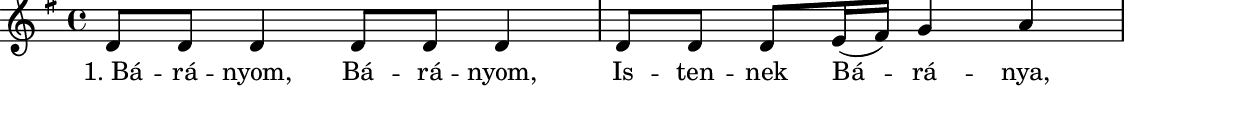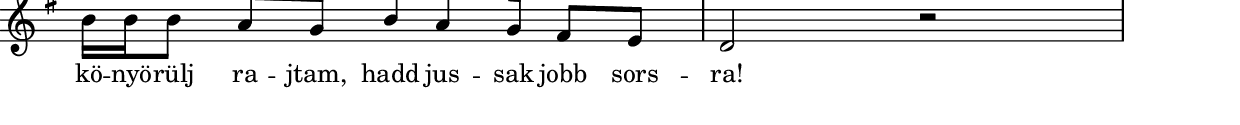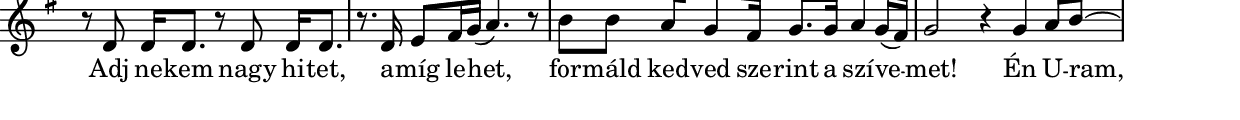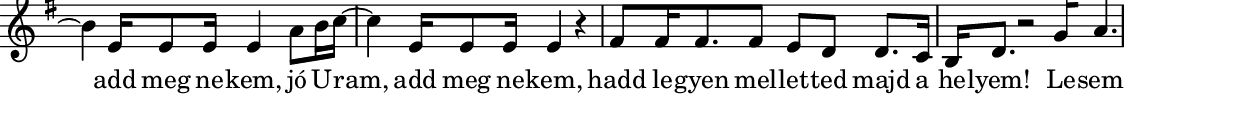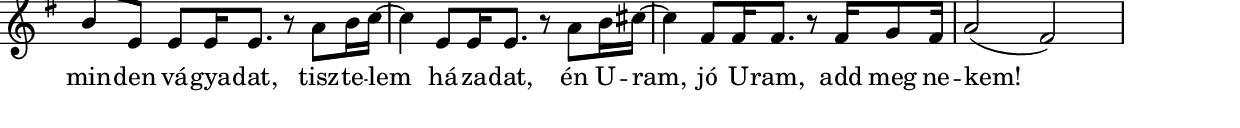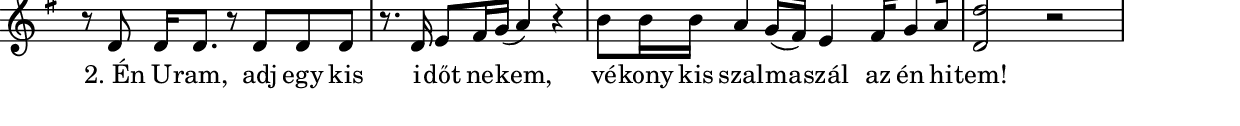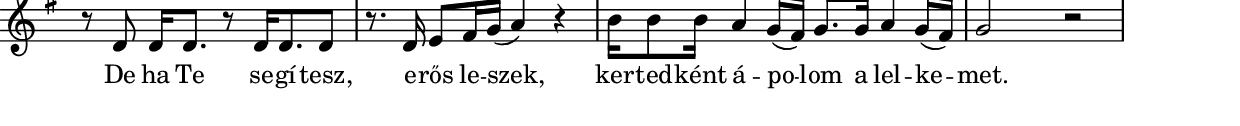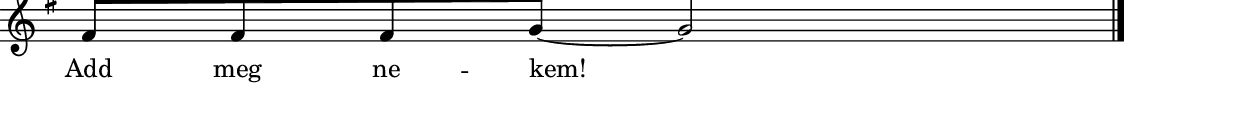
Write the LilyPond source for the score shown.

% MusicXML to Lilypond converter by Kovi

szovegAAA = \lyricmode {  "1. Bá" -- "rá" -- "nyom," "Bá" -- "rá" -- "nyom," "Is" -- "ten" -- "nek" "Bá" -- "rá" -- "nya," "kö" -- "nyö" -- "rülj" "ra" -- "jtam," "hadd" "jus" -- "sak" "jobb" "sors" -- "ra!" "Adj" "ne" -- "kem" "nagy" "hi" -- "tet," "a" -- "míg" "le" -- "het," "for" -- "máld" "ked" -- "ved" "sze" -- "rint" "a" "szí" -- "ve" -- "met!" "Én" "U" -- "ram," "add" "meg" "ne" -- "kem," "jó" "U" -- "ram," "add" "meg" "ne" -- "kem," "hadd" "le" -- "gyen" "mel" -- "let" -- "ted" "majd" "a" "he" -- "lyem!" "Le" -- "sem" "min" -- "den" "vá" -- "gya" -- "dat," "tisz" -- "te" -- "lem" "há" -- "za" -- "dat," "én" "U" -- "ram," "jó" "U" -- "ram," "add" "meg" "ne" -- "kem!" "2. Én" "U" -- "ram," "adj" "egy" "kis" "i" -- "dőt" "ne" -- "kem," "vé" -- "kony" "kis" "szal" -- "ma" -- "szál" "az" "én" "hi" -- "tem!" "De" "ha" "Te" "se" -- "gí" -- "tesz," "e" -- "rős" "le" -- "szek," "ker" -- "ted" -- "ként" "á" -- "po" -- "lom" "a" "lel" -- "ke" -- "met." "Add" "meg" "ne" -- "kem!"  }

% Analyzing...
% 1 parts
% 1 Staff
% forceBassClefActive = 
melody = {
% 170 notes in the part
% 1 voices

\new Staff
\new Voice {
% 170 notes
% 25 mesaures

% Measure 1
\clef "treble"
\key g \major
\time 4/4 
d'8 d'8 d'4 d'8 d'8 d'4 
% Measure 2
d'8 d'8 d'8 e'16 (fis'16 )g'4 a'4 
% Measure 3
b'16 b'16 b'8 a'8 g'8 b'16 a'8 g'16 fis'8 e'8 
% Measure 4
d'2 r2 
% Measure 5
\break
r8 d'8 d'16 d'8. r8 d'8 d'16 d'8. 
% Measure 6
r8. d'16 e'8 fis'16 g'16 (a'4. )r8 
% Measure 7
b'8 b'8 a'16 g'8 fis'16 g'8. g'16 a'8 g'16 (fis'16 )
% Measure 8
g'2 r4 \once \override Score.RehearsalMark #'self-alignment-X = #LEFT
\mark \markup{ \fontsize #-1 \box Refrén } 
g'8 a'16 b'16~ 
% Measure 9
\break
b'4 e'16 e'8 e'16 e'4 a'8 b'16 c''16~ 
% Measure 10
c''4 e'16 e'8 e'16 e'4 r4 
% Measure 11
fis'8 fis'16 fis'8. fis'8 e'8 d'8 d'8. c'16 
% Measure 12
b16 d'8. r2 g'16 a'8. 
% Measure 13
\break
b'8 e'8 e'8 e'16 e'8. r8 a'8 b'16 c''16~ 
% Measure 14
c''4 e'8 e'16 e'8. r8 a'8 b'16 cis''16~ 
% Measure 15
cis''4 fis'8 fis'16 fis'8. r8 fis'16 g'8 fis'16 
% Measure 16
a'2 (fis'2 )
% Measure 17
\break
r8 d'8 d'16 d'8. r8 d'8 d'8 d'8 
% Measure 18
r8. d'16 e'8 fis'16 g'16 (a'4 )r4 
% Measure 19
b'8 b'16 b'16 a'8 g'16 (fis'16 )e'4 fis'16 g'8 a'16 
% Measure 20
<d' d'' >2 r2 
% Measure 21
\break
r8 d'8 d'16 d'8. r8 d'16 d'8. d'8 
% Measure 22
r8. d'16 e'8 fis'16 g'16 (a'4 )r4 
% Measure 23
b'16 b'8 b'16 a'8 g'16 (fis'16 )g'8. g'16 a'8 g'16 (fis'16 )
% Measure 24
g'2 r2 
% Measure 25
\break
fis'8 ^"Legvégén"fis'8 fis'8 g'8~ g'2 \bar "|." 
} % voice
\addlyrics { \szovegAAA }

} % melody


harmonies = \chordmode {
% 49 chords
\germanChords
g4 s4 a4:m s4 e4:m s4 c4 s4 g4 e4:m a4:m d4 g4 s4 d4 s4 g4 s4 s8 a4:m s4 s16 e4:m c4 s4 s16 g4 e4:m a4:m d4 g4 s4 s4 s4 e4:m s4 s4 s8. a4:m s4 s4 s4 s16 d4 s4 d4:7 s4 g4 s4 s4 s4 e4:m s4 s4 s8. a4:m s4 s4 s4 fis4 s4 s4 s4 s16 a4:m s4 d4 s4 s8 g4 s8 a4:m s4 e4:m s8. c4 s4 s16 g4 e4:m a4:m d4 g4 s4 d4 s4 g4 s4 a4:m s4 e4:m s8. c4 s4 s16 g4 e4:m a4:m d4 g4 s4 s4 s4 s4 s8 g4 s4 s8
}

\include "../../definitions.ly"
